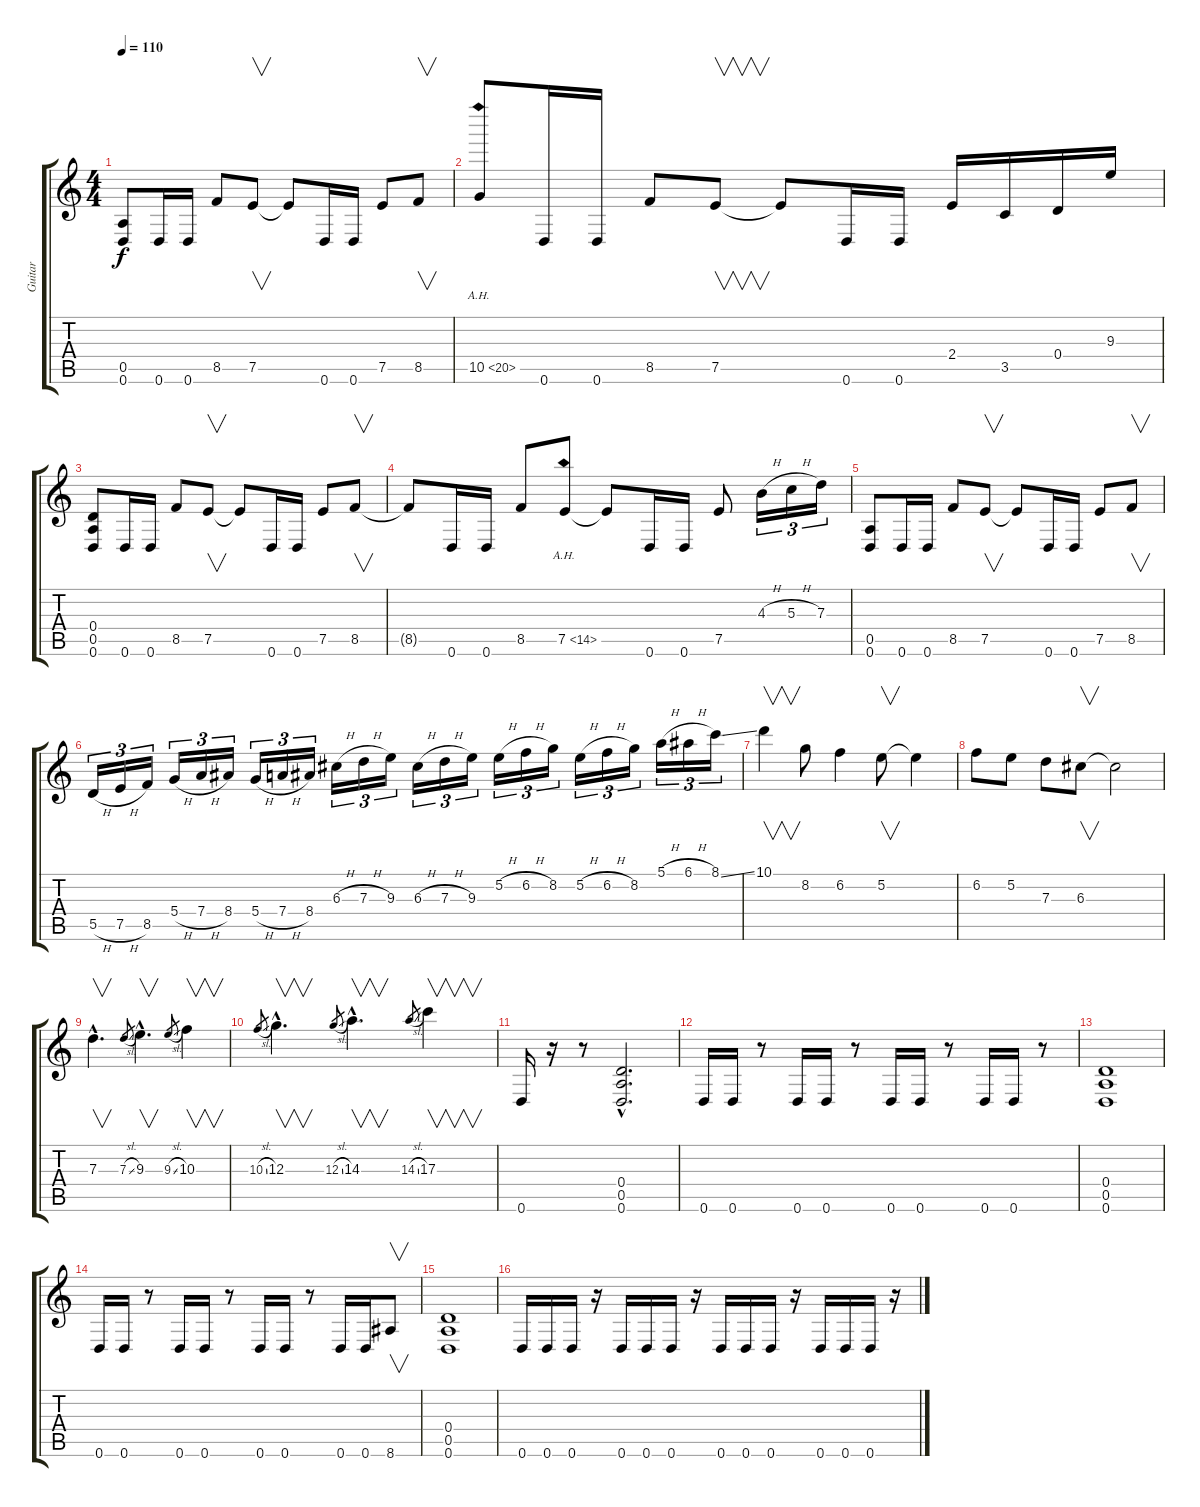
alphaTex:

\track ("Guitar" "Guitar") {instrument overdrivenguitar}
\staff {score tabs}
\tuning (E4 B3 G3 D3 A2 D2) {hide}
\ts (4 4)
\tempo 110
\clef g2
\ks c
(0.5 0.6).8{dy f} 0.6.16 0.6.16 8.5.8 7.5.8{v} 7.5{t}.8 0.6.16 0.6.16 7.5.8 8.5.8{v} |
10.5{ah 10}.8 0.6.16 0.6.16 8.5.8 7.5.8{v} 7.5{t}.8 0.6.16 0.6.16 2.4.16 3.5.16 0.4.16 9.3.16 |
(0.4 0.5 0.6).8 0.6.16 0.6.16 8.5.8 7.5.8{v} 7.5{t}.8 0.6.16 0.6.16 7.5.8 8.5.8{v} |
8.5{t}.8 0.6.16 0.6.16 8.5.8 7.5{ah 7}.8 7.5{t}.8 0.6.16 0.6.16 7.5.8 4.3{h}.16{tu (3 2)} 5.3{h}.16{tu (3 2)} 7.3.16{tu (3 2)} |
(0.5 0.6).8 0.6.16 0.6.16 8.5.8 7.5.8{v} 7.5{t}.8 0.6.16 0.6.16 7.5.8 8.5.8{v} |
5.5{h}.16{tu (3 2)} 7.5{h}.16{tu (3 2)} 8.5.16{tu (3 2)} 5.4{h}.16{tu (3 2)} 7.4{h}.16{tu (3 2)} 8.4.16{tu (3 2)} 5.4{h}.16{tu (3 2)} 7.4{h}.16{tu (3 2)} 8.4.16{tu (3 2)} 6.3{h}.16{tu (3 2)} 7.3{h}.16{tu (3 2)} 9.3.16{tu (3 2)} 6.3{h}.16{tu (3 2)} 7.3{h}.16{tu (3 2)} 9.3.16{tu (3 2)} 5.2{h}.16{tu (3 2)} 6.2{h}.16{tu (3 2)} 8.2.16{tu (3 2)} 5.2{h}.16{tu (3 2)} 6.2{h}.16{tu (3 2)} 8.2.16{tu (3 2)} 5.1{h}.16{tu (3 2)} 6.1{h}.16{tu (3 2)} 8.1{ss}.16{tu (3 2)} |
10.1.4{v} 8.2.8 6.2.4 5.2.8{v} 5.2{t}.4 |
6.2.8 5.2.8 7.3.8 6.3.8{v} 6.3{t}.2 |
7.3{hac}.4{v d} 7.3{sl}.8{gr} 9.3{hac}.4{v d} 9.3{sl}.8{gr} 10.3.4{v} |
10.3{sl}.8{gr} 12.3{hac}.4{v d} 12.3{sl}.8{gr} 14.3{hac}.4{v d} 14.3{sl}.8{gr} 17.3.4{v} |
0.6.16 r.16 r.8 (0.4{hac} 0.5{hac} 0.6{hac}).2{d} |
0.6.16 0.6.16 r.8 0.6.16 0.6.16 r.8 0.6.16 0.6.16 r.8 0.6.16 0.6.16 r.8 |
(0.4 0.5 0.6).1 |
0.6.16 0.6.16 r.8 0.6.16 0.6.16 r.8 0.6.16 0.6.16 r.8 0.6.16 0.6.16 8.6.8{v} |
(0.4 0.5 0.6).1 |
0.6.16 0.6.16 0.6.16 r.16 0.6.16 0.6.16 0.6.16 r.16 0.6.16 0.6.16 0.6.16 r.16 0.6.16 0.6.16 0.6.16 r.16
